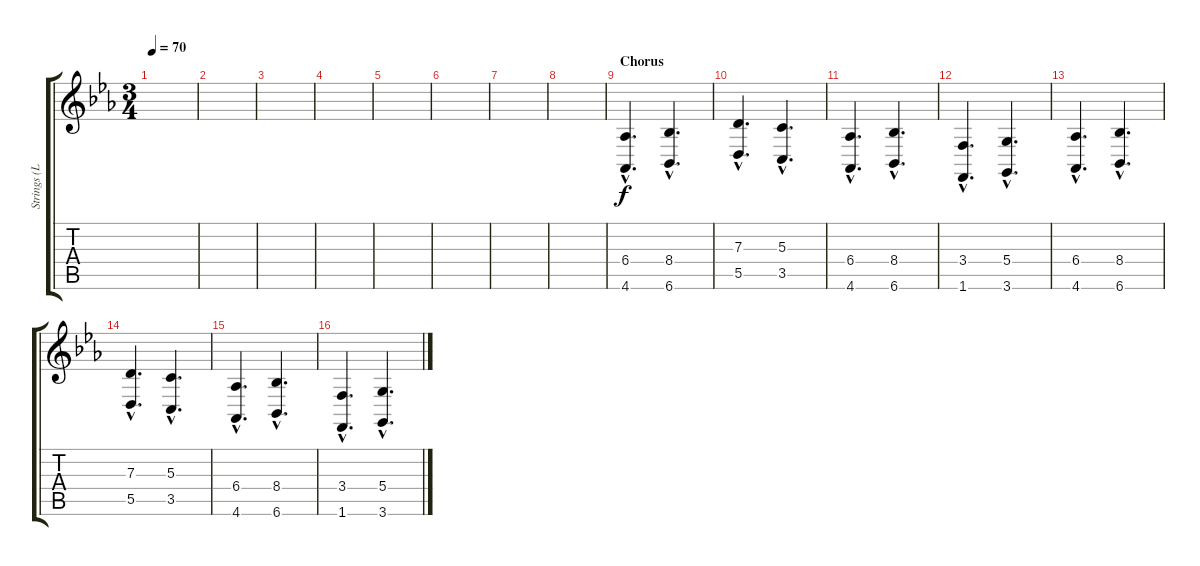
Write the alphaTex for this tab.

\track ("Strings (Low Keys)" "Strings (L") {instrument synthstrings1}
\staff {score tabs}
\tuning (E4 B3 G3 D3 A2 E2) {hide}
\ts (3 4)
\tempo 70
\clef g2
\ks cminor
|
|
|
|
|
|
|
|
\section ("" "Chorus")
(6.4{hac} 4.6{hac}).4{d} (8.4{hac} 6.6{hac}).4{d} |
(7.3{hac} 5.5{hac}).4{d} (5.3{hac} 3.5{hac}).4{d} |
(6.4{hac} 4.6{hac}).4{d} (8.4{hac} 6.6{hac}).4{d} |
(3.4{hac} 1.6{hac}).4{d} (5.4{hac} 3.6{hac}).4{d} |
(6.4{hac} 4.6{hac}).4{d} (8.4{hac} 6.6{hac}).4{d} |
(7.3{hac} 5.5{hac}).4{d} (5.3{hac} 3.5{hac}).4{d} |
(6.4{hac} 4.6{hac}).4{d} (8.4{hac} 6.6{hac}).4{d} |
(3.4{hac} 1.6{hac}).4{d} (5.4{hac} 3.6{hac}).4{d}
